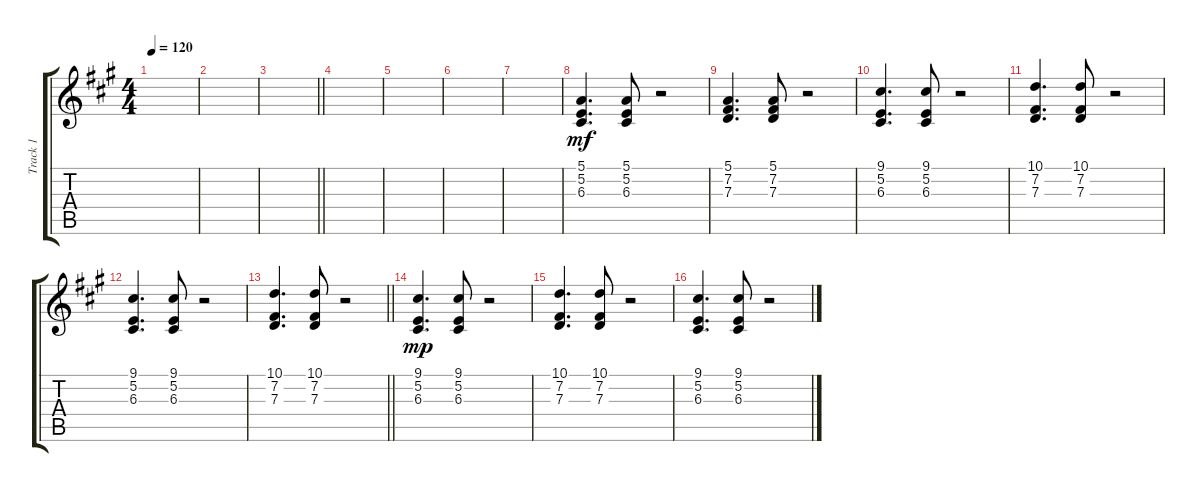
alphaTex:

\track ("Track 1" "Track 1") {instrument tenorsax}
\staff {score tabs}
\tuning (E4 B3 G3 D3 A2 E2) {hide}
\ts (4 4)
\tempo 120
\clef g2
\ks a
|
|
\barLineRight lightlight
|
|
|
|
|
(5.1 5.2 6.3).4{d dy mf} (5.1 5.2 6.3).8 r.2 |
(5.1 7.2 7.3).4{d} (5.1 7.2 7.3).8 r.2 |
(9.1 5.2 6.3).4{d} (9.1 5.2 6.3).8 r.2 |
(10.1 7.2 7.3).4{d} (10.1 7.2 7.3).8 r.2 |
(9.1 5.2 6.3).4{d} (9.1 5.2 6.3).8 r.2 |
\barLineRight lightlight
(10.1 7.2 7.3).4{d} (10.1 7.2 7.3).8 r.2 |
(9.1 5.2 6.3).4{d dy mp} (9.1 5.2 6.3).8 r.2 |
(10.1 7.2 7.3).4{d} (10.1 7.2 7.3).8 r.2 |
(9.1 5.2 6.3).4{d} (9.1 5.2 6.3).8 r.2
